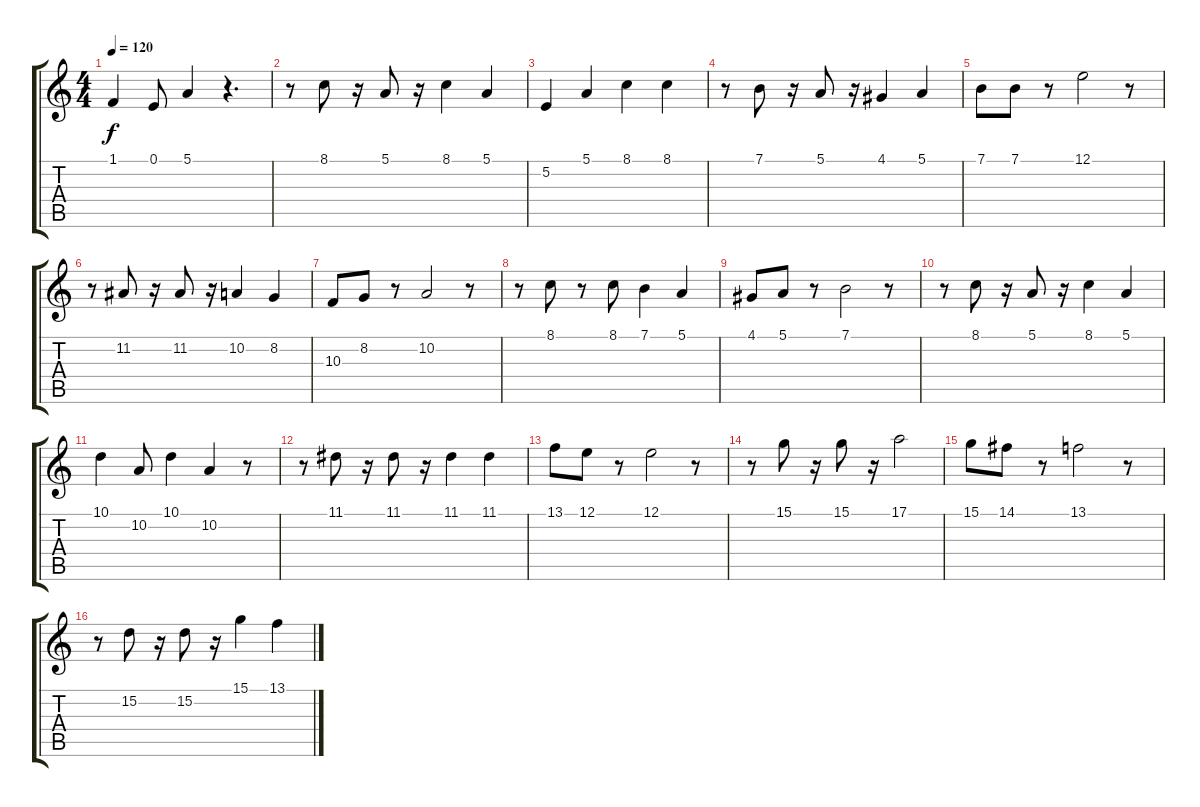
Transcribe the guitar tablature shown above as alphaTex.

\track "" {instrument lead3calliope}
\staff {score tabs}
\tuning (E4 B3 G3 D3 A2 E2) {hide}
\ts (4 4)
\tempo 120
\clef g2
\ks c
1.1.4{dy f} 0.1.8 5.1.4 r.4{d} |
r.8 8.1.8 r.16 5.1.8 r.16 8.1.4 5.1.4 |
5.2.4 5.1.4 8.1.4 8.1.4 |
r.8 7.1.8 r.16 5.1.8 r.16 4.1.4 5.1.4 |
7.1.8 7.1.8 r.8 12.1.2 r.8 |
r.8 11.2.8 r.16 11.2.8 r.16 10.2.4 8.2.4 |
10.3.8 8.2.8 r.8 10.2.2 r.8 |
r.8 8.1.8 r.8 8.1.8 7.1.4 5.1.4 |
4.1.8 5.1.8 r.8 7.1.2 r.8 |
r.8 8.1.8 r.16 5.1.8 r.16 8.1.4 5.1.4 |
10.1.4 10.2.8 10.1.4 10.2.4 r.8 |
r.8 11.1.8 r.16 11.1.8 r.16 11.1.4 11.1.4 |
13.1.8 12.1.8 r.8 12.1.2 r.8 |
r.8 15.1.8 r.16 15.1.8 r.16 17.1.2 |
15.1.8 14.1.8 r.8 13.1.2 r.8 |
r.8 15.2.8 r.16 15.2.8 r.16 15.1.4 13.1.4
